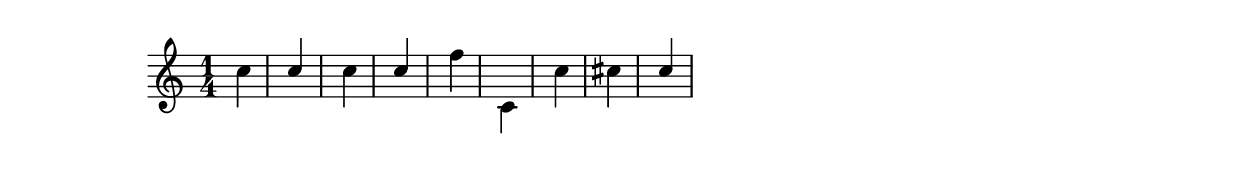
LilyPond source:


\version "1.9.2"
\header {
texidoc = "Downstem notes following a barline are
printed with some extra space. This is an optical correction similar
to juxtaposed stems.

Accidentals after the barline get some space as well.
"
}

sd = \property Voice.Stem \set #'direction = #-1
su = \property Voice.Stem \set #'direction = #1
\score { \notes\relative c''
{

%\property Staff.StaffSpacing \override #'stem-spacing-correction = #10
%\property Staff.NoteSpacing \override #'stem-spacing-correction = #10

\time 1/4 \sd c4 \su c4
\sd c4 \su c4
\sd f c,4  c'4 cis4 \stemUp c4
}
\paper { raggedright = ##t}
}

